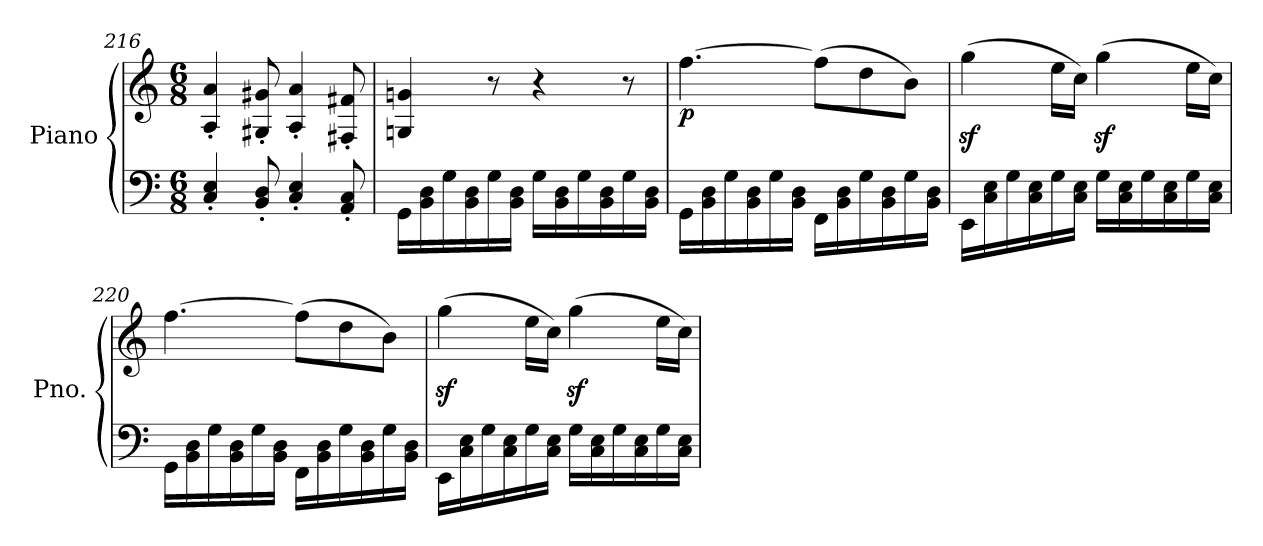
**kern	**kern	**dynam
*part1	*part1	*part1
*staff2	*staff1	*staff1/2
*I"Piano	*	*
*I'Pno.	*	*
*clefF4	*clefG2	*
*k[]	*k[]	*
*C:	*C:	*
*M6/8	*M6/8	*
=216	=216	=216
4C/' 4E/'	4A/' 4a/'	.
8BB/' 8D/'	8G#X/' 8g#X/'	.
4C/' 4E/'	4A/' 4a/'	.
8AA/' 8C/'	8F#X/' 8f#X/'	.
=217	=217	=217
16GG\LL	4Gn/ 4gn/	.
16BB\ 16D\	.	.
16G\	.	.
16BB\ 16D\	.	.
16G\	8r	.
16BB\ 16D\JJ	.	.
16G\LL	4r	.
16BB\ 16D\	.	.
16G\	.	.
16BB\ 16D\	.	.
16G\	8r	.
16BB\ 16D\JJ	.	.
!!LO:LB:g=z
=218	=218	=218
!	!	!LO:DY:b
16GG\LL	[4.ff\	p
16BB\ 16D\	.	.
16G\	.	.
16BB\ 16D\	.	.
16G\	.	.
16BB\ 16D\JJ	.	.
16FF\LL	(8ff\L]	.
16BB\ 16D\	.	.
16G\	8dd\	.
16BB\ 16D\	.	.
16G\	8b\J)	.
16BB\ 16D\JJ	.	.
=219	=219	=219
16EE\LL	(4ggz<\	.
16C\ 16E\	.	.
16G\	.	.
16C\ 16E\	.	.
16G\	16ee\LL	.
16C\ 16E\JJ	16cc\JJ)	.
16G\LL	(4ggz<\	.
16C\ 16E\	.	.
16G\	.	.
16C\ 16E\	.	.
16G\	16ee\LL	.
16C\ 16E\JJ	16cc\JJ)	.
=220	=220	=220
16GG\LL	[4.ff\	.
16BB\ 16D\	.	.
16G\	.	.
16BB\ 16D\	.	.
16G\	.	.
16BB\ 16D\JJ	.	.
16FF\LL	(8ff\L]	.
16BB\ 16D\	.	.
16G\	8dd\	.
16BB\ 16D\	.	.
16G\	8b\J)	.
16BB\ 16D\JJ	.	.
!!LO:LB:g=z
=221	=221	=221
16EE\LL	(4ggz<\	.
16C\ 16E\	.	.
16G\	.	.
16C\ 16E\	.	.
16G\	16ee\LL	.
16C\ 16E\JJ	16cc\JJ)	.
16G\LL	(4ggz<\	.
16C\ 16E\	.	.
16G\	.	.
16C\ 16E\	.	.
16G\	16ee\LL	.
16C\ 16E\JJ	16cc\JJ)	.
=	=	=
*-	*-	*-
